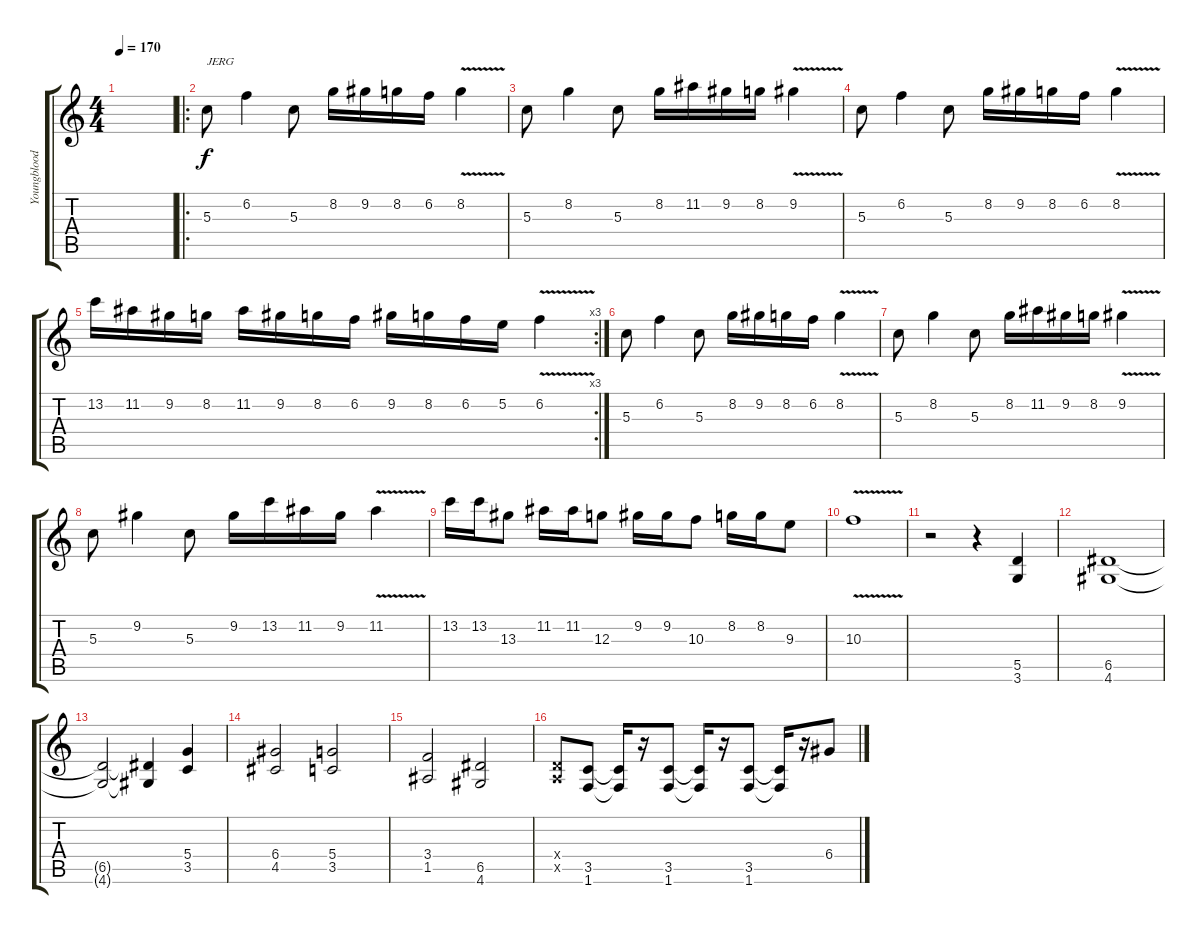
\track ("Youngblood (Lider)" "Youngblood") {instrument overdrivenguitar}
\staff {score tabs}
\tuning (E4 B3 G3 D3 A2 E2) {hide}
\ts (4 4)
\tempo 170
\clef g2
\ks c
|
\ro
5.3.8{txt "JERG"} 6.2.4 5.3.8 8.2.16 9.2.16 8.2.16 6.2.16 8.2{v}.4 |
5.3.8 8.2.4 5.3.8 8.2.16 11.2.16 9.2.16 8.2.16 9.2{v}.4 |
5.3.8 6.2.4 5.3.8 8.2.16 9.2.16 8.2.16 6.2.16 8.2{v}.4 |
\rc 3
13.2.16 11.2.16 9.2.16 8.2.16 11.2.16 9.2.16 8.2.16 6.2.16 9.2.16 8.2.16 6.2.16 5.2.16 6.2{v}.4 |
5.3.8 6.2.4 5.3.8 8.2.16 9.2.16 8.2.16 6.2.16 8.2{v}.4 |
5.3.8 8.2.4 5.3.8 8.2.16 11.2.16 9.2.16 8.2.16 9.2{v}.4 |
5.3.8 9.2.4 5.3.8 9.2.16 13.2.16 11.2.16 9.2.16 11.2{v}.4 |
13.2.16 13.2.16 13.3.8 11.2.16 11.2.16 12.3.8 9.2.16 9.2.16 10.3.8 8.2.16 8.2.16 9.3.8 |
10.3{v}.1 |
r.2 r.4 (5.5 3.6).4 |
(6.5 4.6).1 |
(6.5{t} 4.6{t}).2 (6.5{t} 4.6{t}).4 (5.4 3.5).4 |
(6.4 4.5).2 (5.4 3.5).2 |
(3.4 1.5).2 (6.5 4.6).2 |
(0.4{x} 0.5{x}).8 (3.5 1.6).8 (3.5{t} 1.6{t}).16 r.16 (3.5 1.6).8 (3.5{t} 1.6{t}).16 r.16 (3.5 1.6).8 (3.5{t} 1.6{t}).16 r.16 6.4.8
